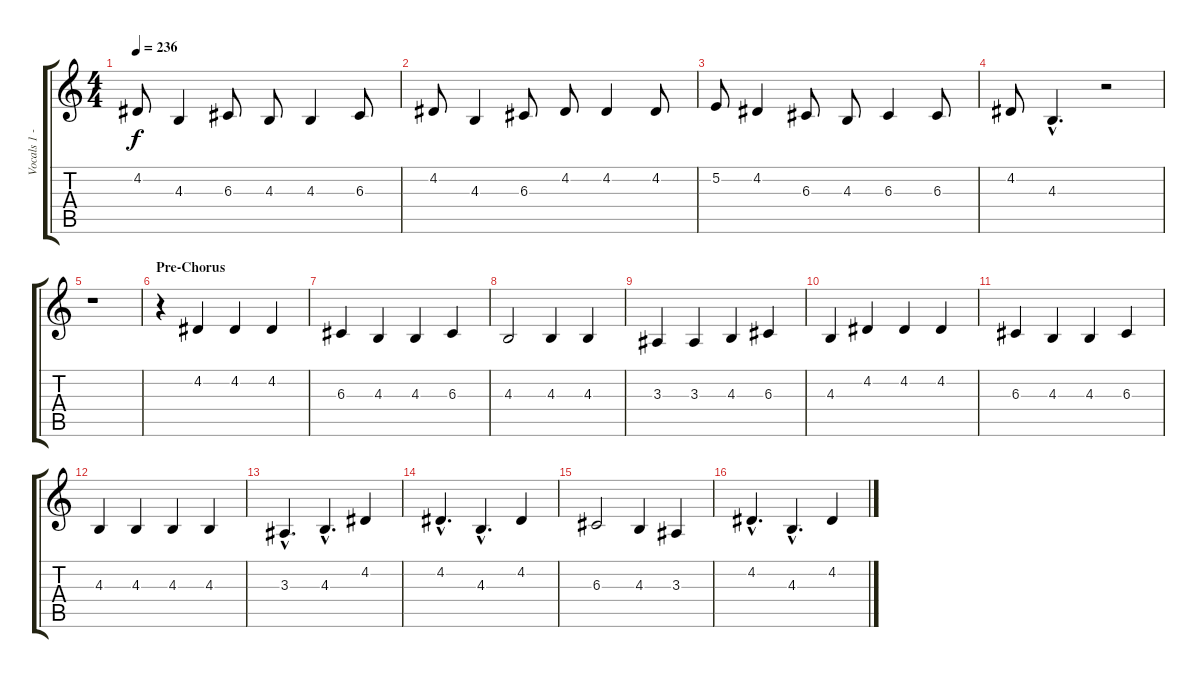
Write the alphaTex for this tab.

\track ("Vocals 1 - Mark" "Vocals 1 -") {instrument tenorsax}
\staff {score tabs}
\tuning (E4 B3 G3 D3 A2 E2) {hide}
\ts (4 4)
\tempo 236
\clef g2
\ks c
4.2.8{dy f} 4.3.4 6.3.8 4.3.8 4.3.4 6.3.8 |
4.2.8 4.3.4 6.3.8 4.2.8 4.2.4 4.2.8 |
5.2.8 4.2.4 6.3.8 4.3.8 6.3.4 6.3.8 |
4.2.8 4.3{hac}.4{d} r.2 |
r.1 |
\section ("" "Pre-Chorus")
r.4 4.2.4 4.2.4 4.2.4 |
6.3.4 4.3.4 4.3.4 6.3.4 |
4.3.2 4.3.4 4.3.4 |
3.3.4 3.3.4 4.3.4 6.3.4 |
4.3.4 4.2.4 4.2.4 4.2.4 |
6.3.4 4.3.4 4.3.4 6.3.4 |
4.3.4 4.3.4 4.3.4 4.3.4 |
3.3{hac}.4{d} 4.3{hac}.4{d} 4.2.4 |
4.2{hac}.4{d} 4.3{hac}.4{d} 4.2.4 |
6.3.2 4.3.4 3.3.4 |
4.2{hac}.4{d} 4.3{hac}.4{d} 4.2.4
